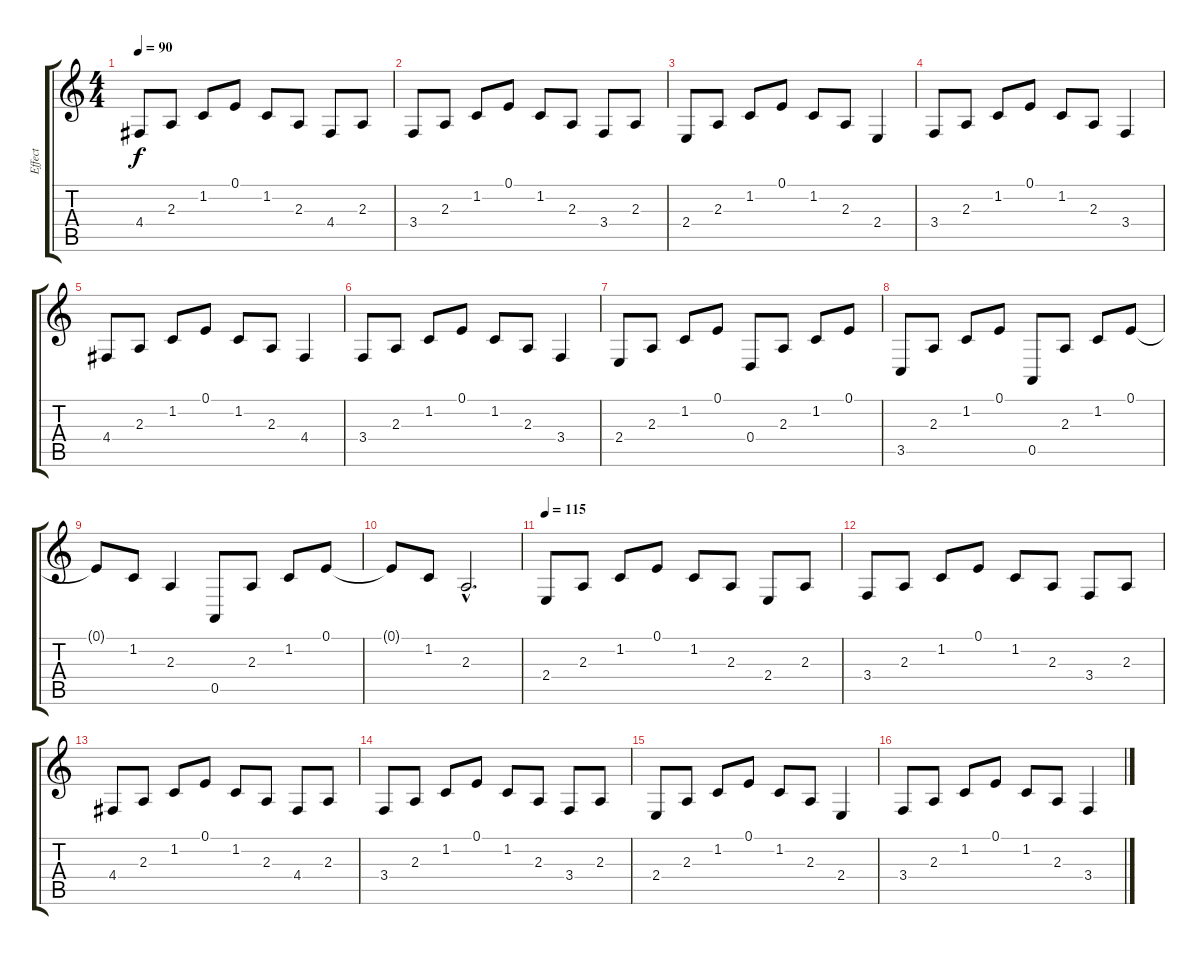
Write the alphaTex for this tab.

\track ("Effect" "Effect") {instrument stringensemble1}
\staff {score tabs}
\tuning (E4 B3 G3 D3 A2 D2) {hide}
\ts (4 4)
\tempo 90
\clef g2
\ks c
4.4.8{dy f} 2.3.8 1.2.8 0.1.8 1.2.8 2.3.8 4.4.8 2.3.8 |
3.4.8 2.3.8 1.2.8 0.1.8 1.2.8 2.3.8 3.4.8 2.3.8 |
2.4.8 2.3.8 1.2.8 0.1.8 1.2.8 2.3.8 2.4.4 |
3.4.8 2.3.8 1.2.8 0.1.8 1.2.8 2.3.8 3.4.4 |
4.4.8 2.3.8 1.2.8 0.1.8 1.2.8 2.3.8 4.4.4 |
3.4.8 2.3.8 1.2.8 0.1.8 1.2.8 2.3.8 3.4.4 |
2.4.8 2.3.8 1.2.8 0.1.8 0.4.8 2.3.8 1.2.8 0.1.8 |
3.5.8 2.3.8 1.2.8 0.1.8 0.5.8 2.3.8 1.2.8 0.1.8 |
0.1{t}.8 1.2.8 2.3.4 0.5.8 2.3.8 1.2.8 0.1.8 |
0.1{t}.8 1.2.8 2.3{hac}.2{d} |
\tempo 115
2.4.8 2.3.8 1.2.8 0.1.8 1.2.8 2.3.8 2.4.8 2.3.8 |
3.4.8 2.3.8 1.2.8 0.1.8 1.2.8 2.3.8 3.4.8 2.3.8 |
4.4.8 2.3.8 1.2.8 0.1.8 1.2.8 2.3.8 4.4.8 2.3.8 |
3.4.8 2.3.8 1.2.8 0.1.8 1.2.8 2.3.8 3.4.8 2.3.8 |
2.4.8 2.3.8 1.2.8 0.1.8 1.2.8 2.3.8 2.4.4 |
3.4.8 2.3.8 1.2.8 0.1.8 1.2.8 2.3.8 3.4.4
